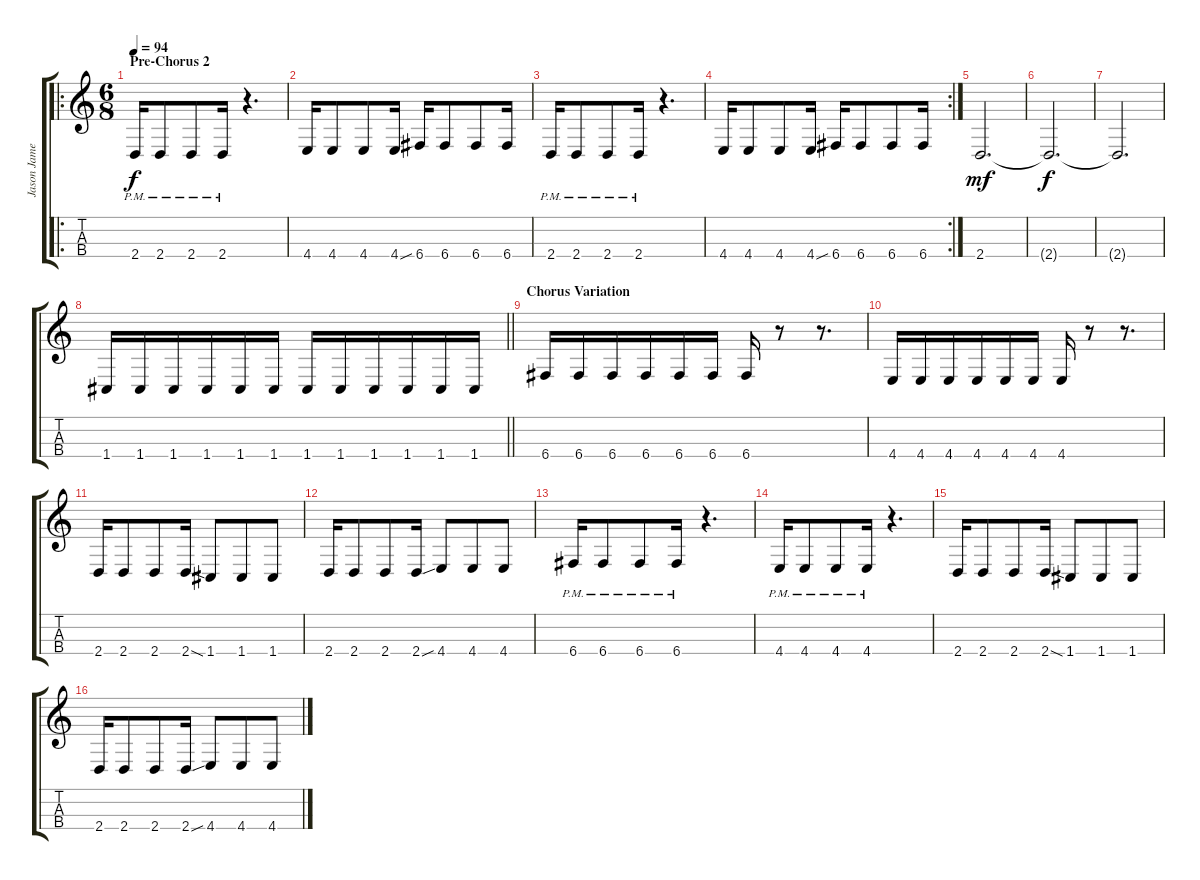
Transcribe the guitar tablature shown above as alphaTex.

\track ("Jason James" "Jason Jame") {instrument electricbasspick}
\staff {score tabs}
\tuning (A3 D3 G2 C2) {hide}
\ro
\ts (6 8)
\section ("" "Pre-Chorus 2")
\tempo 94
\clef g2
\ks c
2.4{pm}.16{dy f} 2.4{pm}.8 2.4{pm}.8 2.4{pm}.16 r.4{d} |
4.4.16 4.4.8 4.4.8 4.4{sou}.16 6.4.16 6.4.8 6.4.8 6.4.16 |
2.4{pm}.16 2.4{pm}.8 2.4{pm}.8 2.4{pm}.16 r.4{d} |
\rc 2
4.4.16 4.4.8 4.4.8 4.4{sou}.16 6.4.16 6.4.8 6.4.8 6.4.16 |
2.4.2{d dy mf} |
2.4{t}.2{d dy f} |
2.4{t}.2{d} |
\barLineRight lightlight
1.4.16 1.4.16 1.4.16 1.4.16 1.4.16 1.4.16 1.4.16 1.4.16 1.4.16 1.4.16 1.4.16 1.4.16 |
\section ("" "Chorus Variation")
6.4.16 6.4.16 6.4.16 6.4.16 6.4.16 6.4.16 6.4.16 r.8 r.8{d} |
4.4.16 4.4.16 4.4.16 4.4.16 4.4.16 4.4.16 4.4.16 r.8 r.8{d} |
2.4.16 2.4.8 2.4.8 2.4{sod}.16 1.4.8 1.4.8 1.4.8 |
2.4.16 2.4.8 2.4.8 2.4{sou}.16 4.4.8 4.4.8 4.4.8 |
6.4{pm}.16 6.4{pm}.8 6.4{pm}.8 6.4{pm}.16 r.4{d} |
4.4{pm}.16 4.4{pm}.8 4.4{pm}.8 4.4{pm}.16 r.4{d} |
2.4.16 2.4.8 2.4.8 2.4{sod}.16 1.4.8 1.4.8 1.4.8 |
2.4.16 2.4.8 2.4.8 2.4{sou}.16 4.4.8 4.4.8 4.4.8
